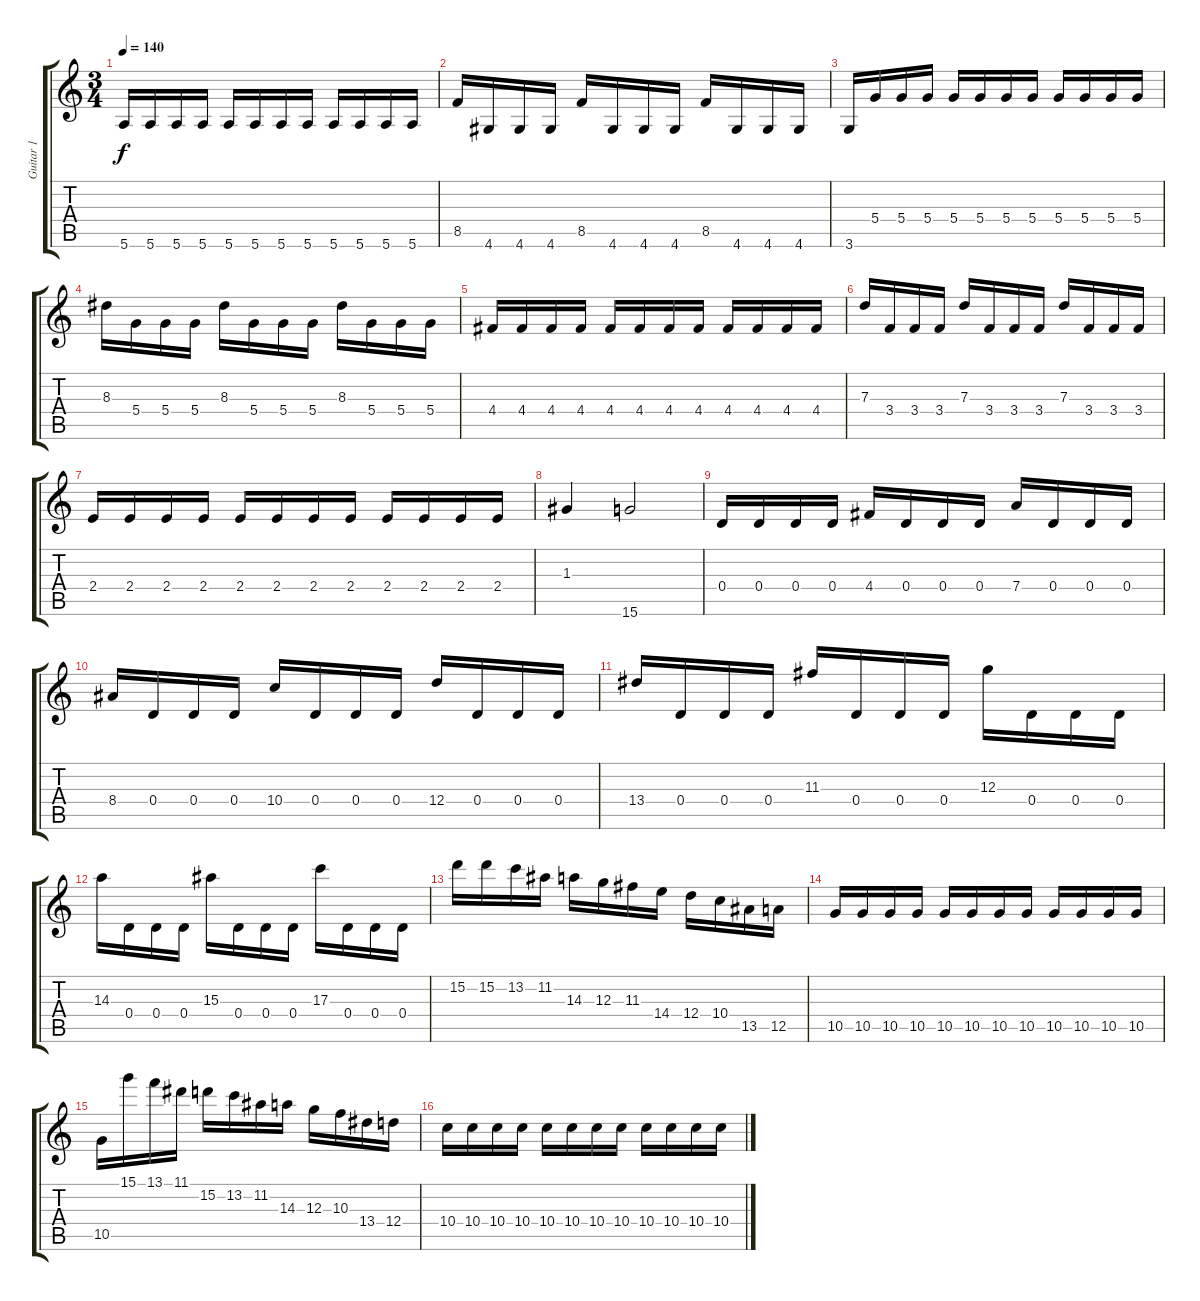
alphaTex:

\track ("Guitar 1" "Guitar 1") {instrument overdrivenguitar}
\staff {score tabs}
\tuning (E4 B3 G3 D3 A2 E2) {hide}
\ts (3 4)
\tempo 140
\clef g2
\ks c
5.6.16{dy f} 5.6.16 5.6.16 5.6.16 5.6.16 5.6.16 5.6.16 5.6.16 5.6.16 5.6.16 5.6.16 5.6.16 |
8.5.16 4.6.16 4.6.16 4.6.16 8.5.16 4.6.16 4.6.16 4.6.16 8.5.16 4.6.16 4.6.16 4.6.16 |
3.6.16 5.4.16 5.4.16 5.4.16 5.4.16 5.4.16 5.4.16 5.4.16 5.4.16 5.4.16 5.4.16 5.4.16 |
8.3.16 5.4.16 5.4.16 5.4.16 8.3.16 5.4.16 5.4.16 5.4.16 8.3.16 5.4.16 5.4.16 5.4.16 |
4.4.16 4.4.16 4.4.16 4.4.16 4.4.16 4.4.16 4.4.16 4.4.16 4.4.16 4.4.16 4.4.16 4.4.16 |
7.3.16 3.4.16 3.4.16 3.4.16 7.3.16 3.4.16 3.4.16 3.4.16 7.3.16 3.4.16 3.4.16 3.4.16 |
2.4.16 2.4.16 2.4.16 2.4.16 2.4.16 2.4.16 2.4.16 2.4.16 2.4.16 2.4.16 2.4.16 2.4.16 |
1.3.4 15.6.2 |
0.4.16 0.4.16 0.4.16 0.4.16 4.4.16 0.4.16 0.4.16 0.4.16 7.4.16 0.4.16 0.4.16 0.4.16 |
8.4.16 0.4.16 0.4.16 0.4.16 10.4.16 0.4.16 0.4.16 0.4.16 12.4.16 0.4.16 0.4.16 0.4.16 |
13.4.16 0.4.16 0.4.16 0.4.16 11.3.16 0.4.16 0.4.16 0.4.16 12.3.16 0.4.16 0.4.16 0.4.16 |
14.3.16 0.4.16 0.4.16 0.4.16 15.3.16 0.4.16 0.4.16 0.4.16 17.3.16 0.4.16 0.4.16 0.4.16 |
15.2.16 15.2.16 13.2.16 11.2.16 14.3.16 12.3.16 11.3.16 14.4.16 12.4.16 10.4.16 13.5.16 12.5.16 |
10.5.16 10.5.16 10.5.16 10.5.16 10.5.16 10.5.16 10.5.16 10.5.16 10.5.16 10.5.16 10.5.16 10.5.16 |
10.5.16 15.1.16 13.1.16 11.1.16 15.2.16 13.2.16 11.2.16 14.3.16 12.3.16 10.3.16 13.4.16 12.4.16 |
10.4.16 10.4.16 10.4.16 10.4.16 10.4.16 10.4.16 10.4.16 10.4.16 10.4.16 10.4.16 10.4.16 10.4.16
